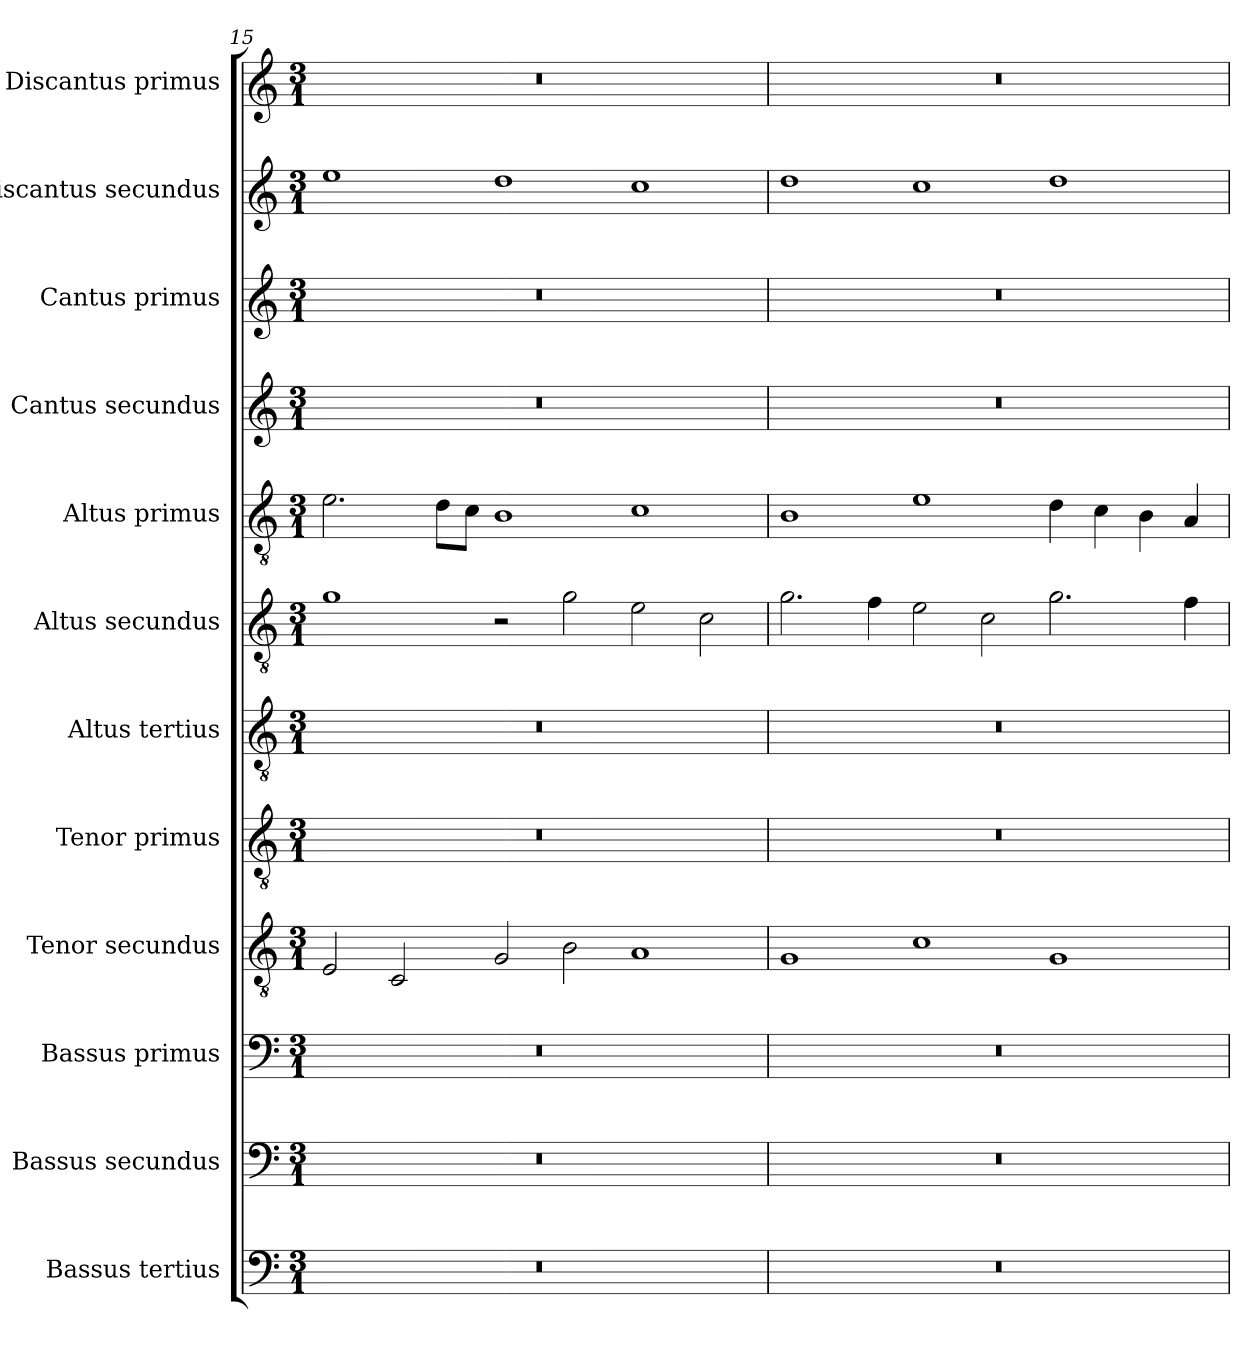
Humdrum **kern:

**kern	**kern	**kern	**kern	**kern	**kern	**kern	**kern	**kern	**kern	**kern	**kern
*part12	*part11	*part10	*part9	*part8	*part7	*part6	*part5	*part4	*part3	*part2	*part1
*staff12	*staff11	*staff10	*staff9	*staff8	*staff7	*staff6	*staff5	*staff4	*staff3	*staff2	*staff1
*I"Bassus tertius	*I"Bassus secundus	*I"Bassus primus	*I"Tenor secundus	*I"Tenor primus	*I"Altus tertius	*I"Altus secundus	*I"Altus primus	*I"Cantus secundus	*I"Cantus primus	*I"Discantus secundus	*I"Discantus primus
*I'B3	*I'B2	*I'B1	*I'T2	*I'T1	*I'A3	*I'A2	*I'A1	*I'C2	*I'C1	*I'D2	*I'D1
*clefF4	*clefF4	*clefF4	*clefGv2	*clefGv2	*clefGv2	*clefGv2	*clefGv2	*clefG2	*clefG2	*clefG2	*clefG2
*k[]	*k[]	*k[]	*k[]	*k[]	*k[]	*k[]	*k[]	*k[]	*k[]	*k[]	*k[]
*M3/1	*M3/1	*M3/1	*M3/1	*M3/1	*M3/1	*M3/1	*M3/1	*M3/1	*M3/1	*M3/1	*M3/1
=15	=15	=15	=15	=15	=15	=15	=15	=15	=15	=15	=15
0.r	0.r	0.r	2E/	0.r	0.r	1g	2.e\	0.r	0.r	1ee	0.r
.	.	.	2C/	.	.	.	.	.	.	.	.
.	.	.	.	.	.	.	8d\L	.	.	.	.
.	.	.	.	.	.	.	8c\J	.	.	.	.
.	.	.	2G/	.	.	2r	1B	.	.	1dd	.
.	.	.	2B\	.	.	2g\	.	.	.	.	.
.	.	.	1A	.	.	2e\	1c	.	.	1cc	.
.	.	.	.	.	.	2c\	.	.	.	.	.
=16	=16	=16	=16	=16	=16	=16	=16	=16	=16	=16	=16
0.r	0.r	0.r	1G	0.r	0.r	2.g\	1B	0.r	0.r	1dd	0.r
.	.	.	.	.	.	4f\	.	.	.	.	.
.	.	.	1c	.	.	2e\	1e	.	.	1cc	.
.	.	.	.	.	.	2c\	.	.	.	.	.
.	.	.	1G	.	.	2.g\	4d\	.	.	1dd	.
.	.	.	.	.	.	.	4c\	.	.	.	.
.	.	.	.	.	.	.	4B\	.	.	.	.
.	.	.	.	.	.	4f\	4A/	.	.	.	.
=	=	=	=	=	=	=	=	=	=	=	=
*-	*-	*-	*-	*-	*-	*-	*-	*-	*-	*-	*-
